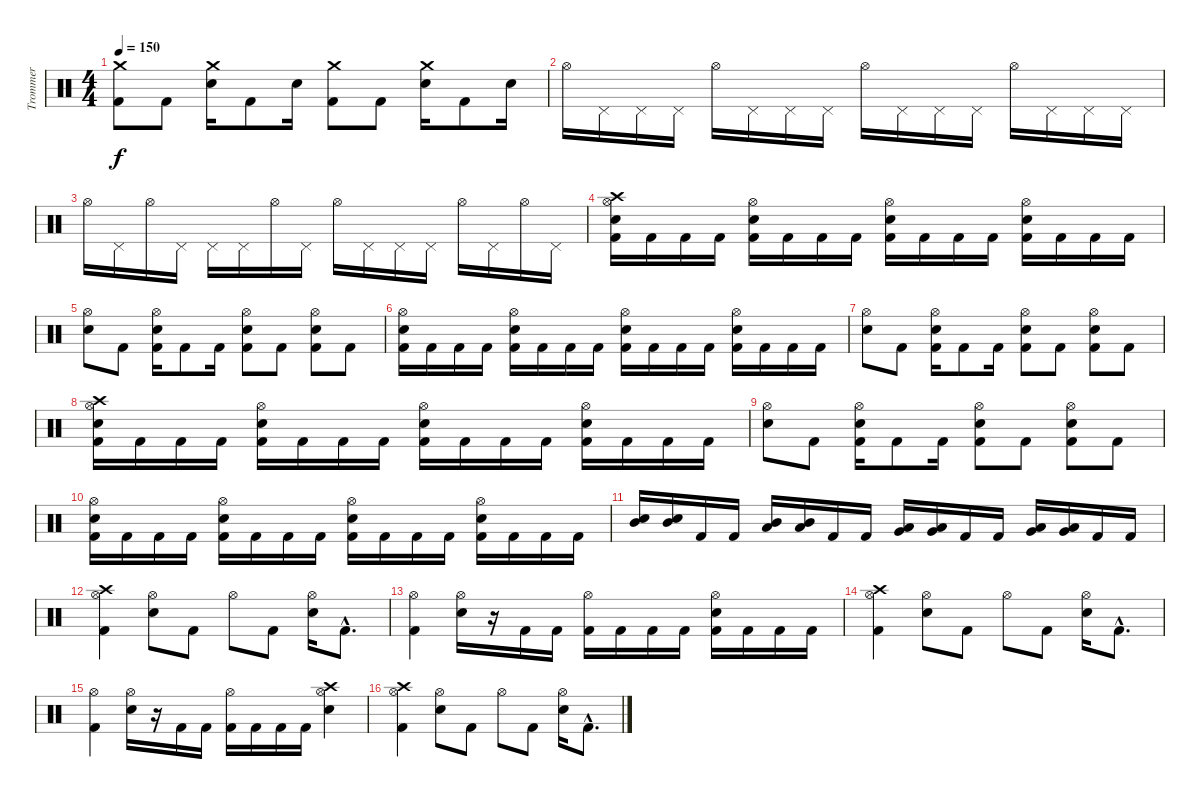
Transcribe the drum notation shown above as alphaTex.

\track ("Trommer" "Trommer") {instrument percussion}
\staff {score}
\articulation defaults
\ts (4 4)
\tempo 150
\clef neutral
\ks c
("Crash medium (hit)" "Kick (hit) 2").8{dy f} "Kick (hit) 2".8 ("Crash medium (hit)" "Snare (hit) 2").16 "Kick (hit) 2".8 "Snare (hit) 2".16 ("Crash medium (hit)" "Kick (hit) 2").8 "Kick (hit) 2".8 ("Crash medium (hit)" "Snare (hit) 2").16 "Kick (hit) 2".8 "Snare (hit) 2".16 |
"Hi-Hat (open)".16 "Pedal Hi-Hat (hit)".16 "Pedal Hi-Hat (hit)".16 "Pedal Hi-Hat (hit)".16 "Hi-Hat (open)".16 "Pedal Hi-Hat (hit)".16 "Pedal Hi-Hat (hit)".16 "Pedal Hi-Hat (hit)".16 "Hi-Hat (open)".16 "Pedal Hi-Hat (hit)".16 "Pedal Hi-Hat (hit)".16 "Pedal Hi-Hat (hit)".16 "Hi-Hat (open)".16 "Pedal Hi-Hat (hit)".16 "Pedal Hi-Hat (hit)".16 "Pedal Hi-Hat (hit)".16 |
"Hi-Hat (open)".16 "Pedal Hi-Hat (hit)".16 "Hi-Hat (open)".16 "Pedal Hi-Hat (hit)".16 "Pedal Hi-Hat (hit)".16 "Pedal Hi-Hat (hit)".16 "Hi-Hat (open)".16 "Pedal Hi-Hat (hit)".16 "Hi-Hat (open)".16 "Pedal Hi-Hat (hit)".16 "Pedal Hi-Hat (hit)".16 "Pedal Hi-Hat (hit)".16 "Hi-Hat (open)".16 "Pedal Hi-Hat (hit)".16 "Hi-Hat (open)".16 "Pedal Hi-Hat (hit)".16 |
("Crash high (hit)" "Hi-Hat (open)" "Snare (hit) 2" "Kick (hit) 2").16 "Kick (hit) 2".16 "Kick (hit) 2".16 "Kick (hit) 2".16 ("Hi-Hat (open)" "Snare (hit) 2" "Kick (hit) 2").16 "Kick (hit) 2".16 "Kick (hit) 2".16 "Kick (hit) 2".16 ("Hi-Hat (open)" "Snare (hit) 2" "Kick (hit) 2").16 "Kick (hit) 2".16 "Kick (hit) 2".16 "Kick (hit) 2".16 ("Hi-Hat (open)" "Snare (hit) 2" "Kick (hit) 2").16 "Kick (hit) 2".16 "Kick (hit) 2".16 "Kick (hit) 2".16 |
("Hi-Hat (open)" "Snare (hit) 2").8 "Kick (hit) 2".8 ("Hi-Hat (open)" "Snare (hit) 2" "Kick (hit) 2").16 "Kick (hit) 2".8 "Kick (hit) 2".16 ("Hi-Hat (open)" "Snare (hit) 2" "Kick (hit) 2").8 "Kick (hit) 2".8 ("Hi-Hat (open)" "Snare (hit) 2" "Kick (hit) 2").8 "Kick (hit) 2".8 |
("Hi-Hat (open)" "Snare (hit) 2" "Kick (hit) 2").16 "Kick (hit) 2".16 "Kick (hit) 2".16 "Kick (hit) 2".16 ("Hi-Hat (open)" "Snare (hit) 2" "Kick (hit) 2").16 "Kick (hit) 2".16 "Kick (hit) 2".16 "Kick (hit) 2".16 ("Hi-Hat (open)" "Snare (hit) 2" "Kick (hit) 2").16 "Kick (hit) 2".16 "Kick (hit) 2".16 "Kick (hit) 2".16 ("Hi-Hat (open)" "Snare (hit) 2" "Kick (hit) 2").16 "Kick (hit) 2".16 "Kick (hit) 2".16 "Kick (hit) 2".16 |
("Hi-Hat (open)" "Snare (hit) 2").8 "Kick (hit) 2".8 ("Hi-Hat (open)" "Snare (hit) 2" "Kick (hit) 2").16 "Kick (hit) 2".8 "Kick (hit) 2".16 ("Hi-Hat (open)" "Snare (hit) 2" "Kick (hit) 2").8 "Kick (hit) 2".8 ("Hi-Hat (open)" "Snare (hit) 2" "Kick (hit) 2").8 "Kick (hit) 2".8 |
("Crash high (hit)" "Hi-Hat (open)" "Snare (hit) 2" "Kick (hit) 2").16 "Kick (hit) 2".16 "Kick (hit) 2".16 "Kick (hit) 2".16 ("Hi-Hat (open)" "Snare (hit) 2" "Kick (hit) 2").16 "Kick (hit) 2".16 "Kick (hit) 2".16 "Kick (hit) 2".16 ("Hi-Hat (open)" "Snare (hit) 2" "Kick (hit) 2").16 "Kick (hit) 2".16 "Kick (hit) 2".16 "Kick (hit) 2".16 ("Hi-Hat (open)" "Snare (hit) 2" "Kick (hit) 2").16 "Kick (hit) 2".16 "Kick (hit) 2".16 "Kick (hit) 2".16 |
("Hi-Hat (open)" "Snare (hit) 2").8 "Kick (hit) 2".8 ("Hi-Hat (open)" "Snare (hit) 2" "Kick (hit) 2").16 "Kick (hit) 2".8 "Kick (hit) 2".16 ("Hi-Hat (open)" "Snare (hit) 2" "Kick (hit) 2").8 "Kick (hit) 2".8 ("Hi-Hat (open)" "Snare (hit) 2" "Kick (hit) 2").8 "Kick (hit) 2".8 |
("Hi-Hat (open)" "Snare (hit) 2" "Kick (hit) 2").16 "Kick (hit) 2".16 "Kick (hit) 2".16 "Kick (hit) 2".16 ("Hi-Hat (open)" "Snare (hit) 2" "Kick (hit) 2").16 "Kick (hit) 2".16 "Kick (hit) 2".16 "Kick (hit) 2".16 ("Hi-Hat (open)" "Snare (hit) 2" "Kick (hit) 2").16 "Kick (hit) 2".16 "Kick (hit) 2".16 "Kick (hit) 2".16 ("Hi-Hat (open)" "Snare (hit) 2" "Kick (hit) 2").16 "Kick (hit) 2".16 "Kick (hit) 2".16 "Kick (hit) 2".16 |
("Mid Tom (hit)" "Snare (hit) 2").16 ("Mid Tom (hit)" "Snare (hit) 2").16 "Kick (hit) 2".16 "Kick (hit) 2".16 ("Mid Tom (hit)" "Low Tom (hit)").16 ("Mid Tom (hit)" "Low Tom (hit)").16 "Kick (hit) 2".16 "Kick (hit) 2".16 ("Low Tom (hit)" "Very Low Tom (hit)").16 ("Low Tom (hit)" "Very Low Tom (hit)").16 "Kick (hit) 2".16 "Kick (hit) 2".16 ("Very Low Tom (hit)" "Low Floor Tom (hit)").16 ("Very Low Tom (hit)" "Low Floor Tom (hit)").16 "Kick (hit) 2".16 "Kick (hit) 2".16 |
("Hi-Hat (open)" "Crash high (hit)" "Kick (hit) 2").4 ("Hi-Hat (open)" "Snare (hit) 2").8 "Kick (hit) 2".8 "Hi-Hat (open)".8 "Kick (hit) 2".8 ("Hi-Hat (open)" "Snare (hit) 2").16 "Kick (hit) 2"{hac}.8{d} |
("Hi-Hat (open)" "Kick (hit) 2").4 ("Hi-Hat (open)" "Snare (hit) 2").16 r.16 "Kick (hit) 2".16 "Kick (hit) 2".16 ("Hi-Hat (open)" "Kick (hit) 2").16 "Kick (hit) 2".16 "Kick (hit) 2".16 "Kick (hit) 2".16 ("Hi-Hat (open)" "Snare (hit) 2" "Kick (hit) 2").16 "Kick (hit) 2".16 "Kick (hit) 2".16 "Kick (hit) 2".16 |
("Hi-Hat (open)" "Crash high (hit)" "Kick (hit) 2").4 ("Hi-Hat (open)" "Snare (hit) 2").8 "Kick (hit) 2".8 "Hi-Hat (open)".8 "Kick (hit) 2".8 ("Hi-Hat (open)" "Snare (hit) 2").16 "Kick (hit) 2"{hac}.8{d} |
("Hi-Hat (open)" "Kick (hit) 2").4 ("Hi-Hat (open)" "Snare (hit) 2").16 r.16 "Kick (hit) 2".16 "Kick (hit) 2".16 ("Hi-Hat (open)" "Kick (hit) 2").16 "Kick (hit) 2".16 "Kick (hit) 2".16 "Kick (hit) 2".16 ("Hi-Hat (open)" "Crash high (hit)" "Snare (hit) 2").4 |
("Hi-Hat (open)" "Crash high (hit)" "Kick (hit) 2").4 ("Hi-Hat (open)" "Snare (hit) 2").8 "Kick (hit) 2".8 "Hi-Hat (open)".8 "Kick (hit) 2".8 ("Hi-Hat (open)" "Snare (hit) 2").16 "Kick (hit) 2"{hac}.8{d}
